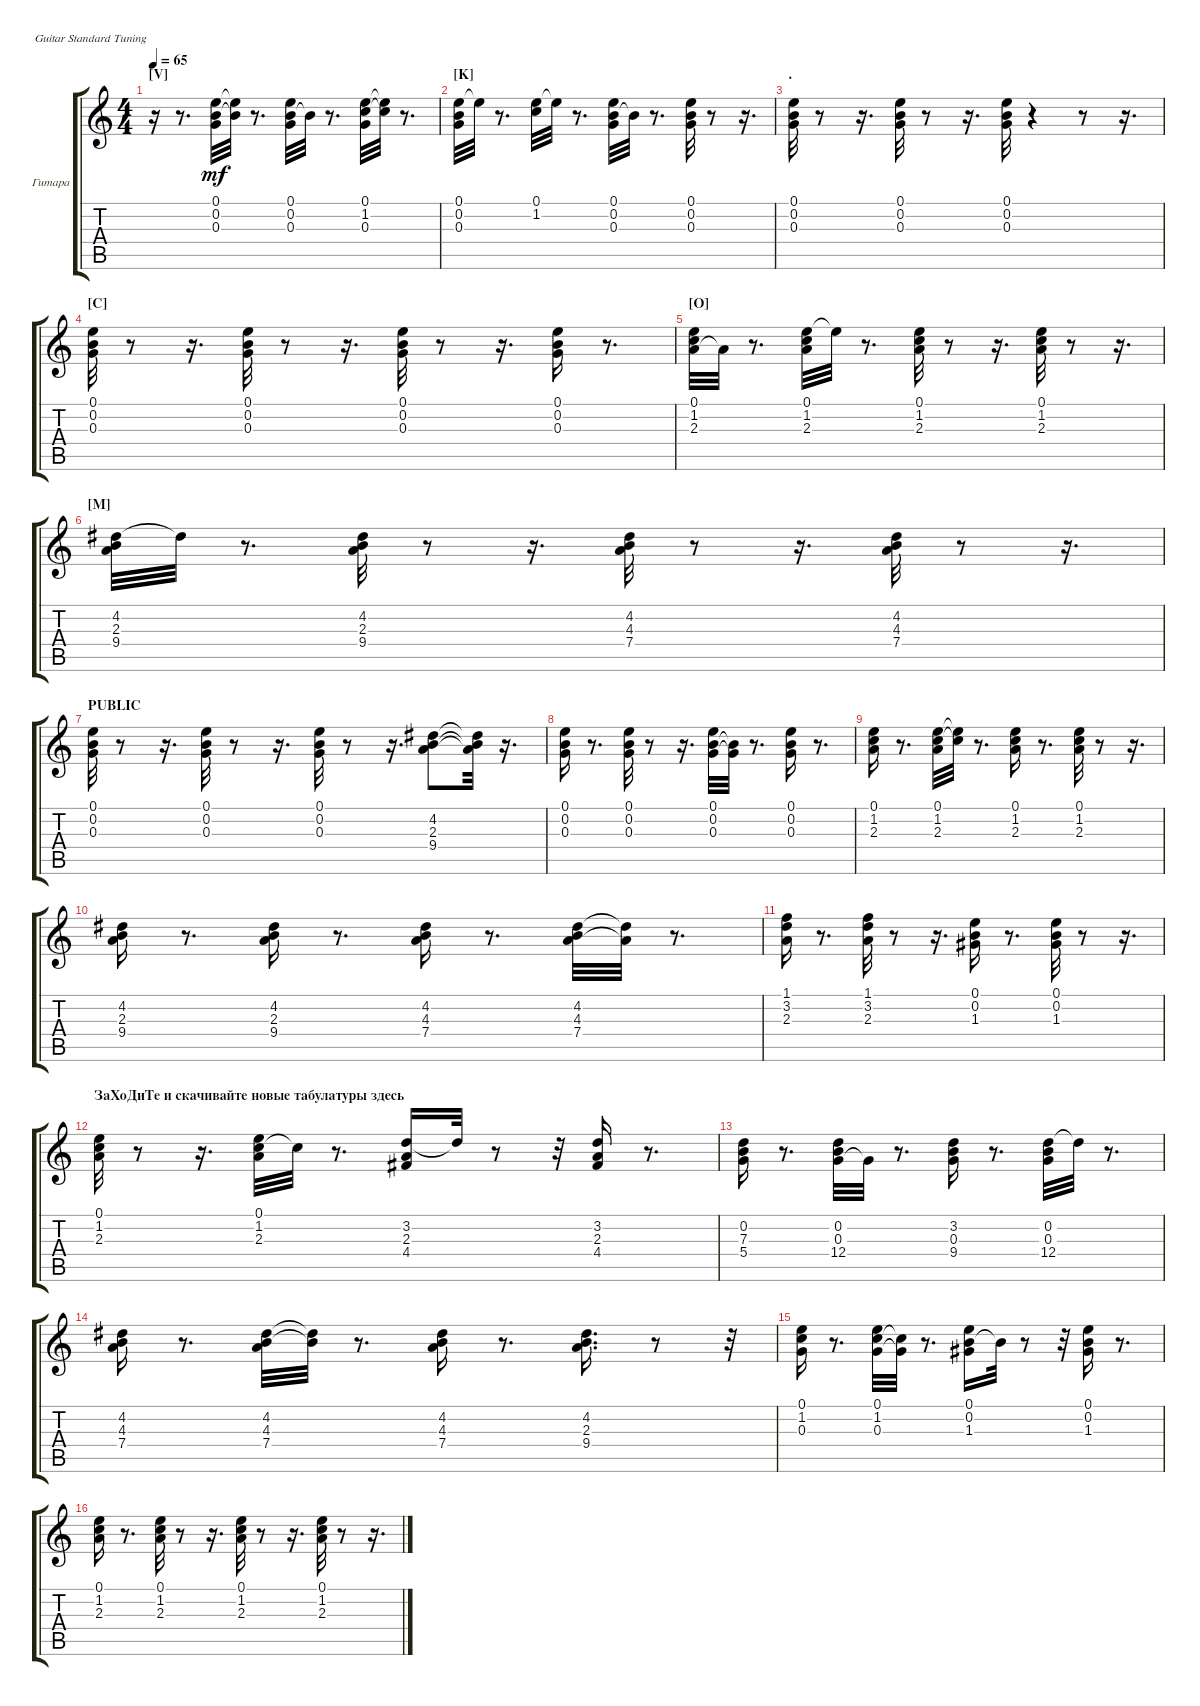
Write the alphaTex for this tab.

\bracketExtendMode groupsimilarinstruments
\firstSystemTrackNameOrientation horizontal
\otherSystemsTrackNameOrientation horizontal
\track ("Гитара" "Гитара") {instrument acousticguitarsteel}
\staff {score tabs}
\tuning (E4 B3 G3 D3 A2 E2)
\ts (4 4)
\section ("V" "")
\tempo 65
\clef g2
\ks c
r.16{dy mf instrument acousticguitarsteel} r.8{d} (0.2 0.3 0.1).32 (0.2{t} 0.1{t}).32 r.8{d} (0.2 0.1 0.3).32 0.2{t}.32 r.8{d} (1.2 0.1 0.3).32 (1.2{t} 0.1{t}).32 r.8{d} |
\section ("K" "")
(0.2 0.1 0.3).32 0.1{t}.32 r.8{d} (0.1 1.2).32 0.1{t}.32 r.8{d} (0.2 0.1 0.3).32 0.2{t}.32 r.8{d} (0.2 0.1 0.3).32 r.8 r.16{d} |
\section ("" ".")
(0.1 0.2 0.3).32 r.8 r.16{d} (0.2 0.1 0.3).32 r.8 r.16{d} (0.2 0.3 0.1).32 r.4 r.8 r.16{d} |
\section ("C" "")
(0.1 0.3 0.2).32 r.8 r.16{d} (0.3 0.1 0.2).32 r.8 r.16{d} (0.1 0.2 0.3).32 r.8 r.16{d} (0.2 0.1 0.3).16 r.8{d} |
\section ("O" "")
(2.3 0.1 1.2).32 2.3{t}.32 r.8{d} (2.3 1.2 0.1).32 0.1{t}.32 r.8{d} (0.1 1.2 2.3).32 r.8 r.16{d} (0.1 1.2 2.3).32 r.8 r.16{d} |
\section ("M" "")
(4.2 2.3 9.4).32 4.2{t}.32 r.8{d} (4.2 2.3 9.4).32 r.8 r.16{d} (4.2 4.3 7.4).32 r.8 r.16{d} (4.2 4.3 7.4).32 r.8 r.16{d} |
\section ("" "PUBLIC")
(0.1 0.2 0.3).32 r.8 r.16{d} (0.2 0.3 0.1).32 r.8 r.16{d} (0.1 0.2 0.3).32 r.8 r.16{d} (4.2 2.3 9.4).8 (4.2{t} 2.3{t} 9.4{t}).32 r.16{d} |
(0.3 0.2 0.1).16 r.8{d} (0.2 0.3 0.1).32 r.8 r.16{d} (0.2 0.3 0.1).32 (0.2{t} 0.3{t}).32 r.8{d} (0.3 0.1 0.2).16 r.8{d} |
(2.3 1.2 0.1).16 r.8{d} (1.2 0.1 2.3).32 (1.2{t} 0.1{t}).32 r.8{d} (2.3 0.1 1.2).16 r.8{d} (0.1 1.2 2.3).32 r.8 r.16{d} |
(4.2 2.3 9.4).16 r.8{d} (4.2 2.3 9.4).16 r.8{d} (4.2 4.3 7.4).16 r.8{d} (4.2 4.3 7.4).32 (4.2{t} 7.4{t}).32 r.8{d} |
(1.1 3.2 2.3).16 r.8{d} (2.3 3.2 1.1).32 r.8 r.16{d} (1.3 0.1 0.2).16 r.8{d} (1.3 0.2 0.1).32 r.8 r.16{d} |
\section ("" "ЗаХоДиТе и скачивайте новые табулатуры здесь")
(0.1 2.3 1.2).32 r.8 r.16{d} (1.2 0.1 2.3).32 1.2{t}.32 r.8{d} (3.2 2.3 4.4).16 3.2{t}.32 r.8 r.32 (4.4 3.2 2.3).16 r.8{d} |
(0.2 7.3 5.4).16 r.8{d} (0.3 0.2 12.4).32 0.3{t}.32 r.8{d} (3.2 0.3 9.4).16 r.8{d} (0.3 0.2 12.4).32 12.4{t}.32 r.8{d} |
(4.2 4.3 7.4).16 r.8{d} (4.2 4.3 7.4).32 (4.2{t} 4.3{t}).32 r.8{d} (4.2 4.3 7.4).16 r.8{d} (4.2 2.3 9.4).16{d} r.8 r.32 |
(0.3 1.2 0.1).16 r.8{d} (0.3 0.1 1.2).32 (0.3{t} 1.2{t}).32 r.8{d} (0.1 1.3 0.2).16 0.2{t}.32 r.8 r.32 (1.3 0.1 0.2).16 r.8{d} |
(0.1 2.3 1.2).16 r.8{d} (1.2 0.1 2.3).32 r.8 r.16{d} (2.3 1.2 0.1).32 r.8 r.16{d} (2.3 1.2 0.1).32 r.8 r.16{d}
